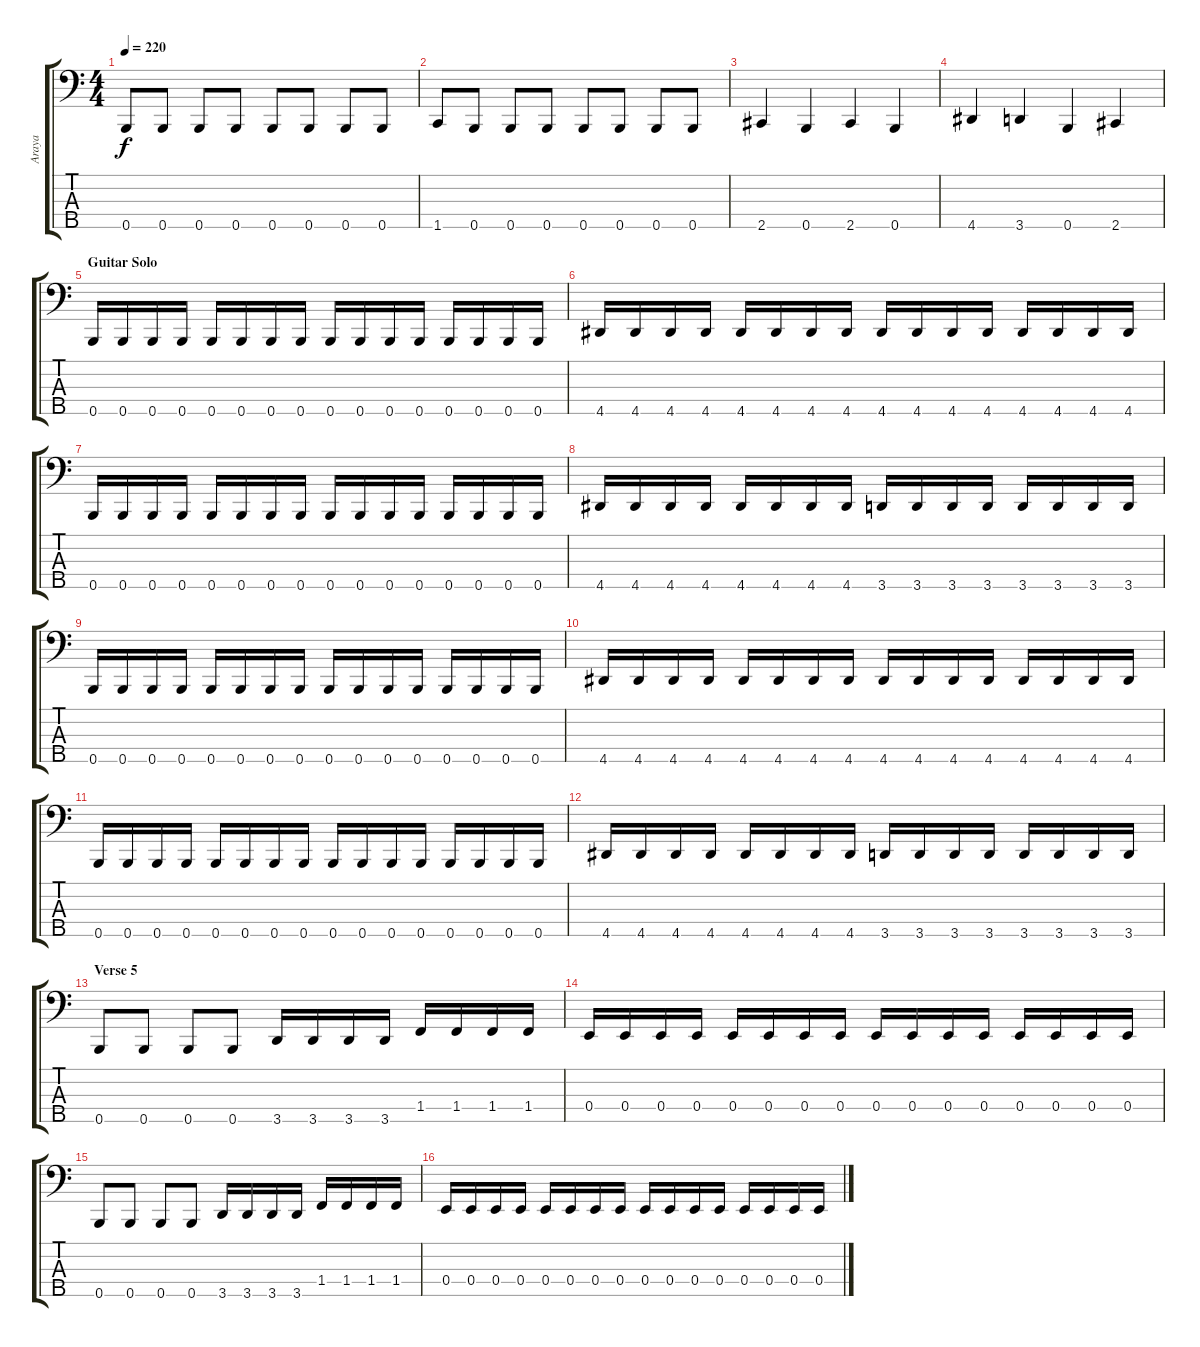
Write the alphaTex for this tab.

\track ("Araya" "Araya") {instrument electricbasspick}
\staff {score tabs}
\tuning (Gb2 D2 A1 E1 B0) {hide}
\ts (4 4)
\tempo 220
\clef f4
\ks c
0.5.8{dy f} 0.5.8 0.5.8 0.5.8 0.5.8 0.5.8 0.5.8 0.5.8 |
1.5.8 0.5.8 0.5.8 0.5.8 0.5.8 0.5.8 0.5.8 0.5.8 |
2.5.4 0.5.4 2.5.4 0.5.4 |
4.5.4 3.5.4 0.5.4 2.5.4 |
\section ("" "Guitar Solo")
0.5.16 0.5.16 0.5.16 0.5.16 0.5.16 0.5.16 0.5.16 0.5.16 0.5.16 0.5.16 0.5.16 0.5.16 0.5.16 0.5.16 0.5.16 0.5.16 |
4.5.16 4.5.16 4.5.16 4.5.16 4.5.16 4.5.16 4.5.16 4.5.16 4.5.16 4.5.16 4.5.16 4.5.16 4.5.16 4.5.16 4.5.16 4.5.16 |
0.5.16 0.5.16 0.5.16 0.5.16 0.5.16 0.5.16 0.5.16 0.5.16 0.5.16 0.5.16 0.5.16 0.5.16 0.5.16 0.5.16 0.5.16 0.5.16 |
4.5.16 4.5.16 4.5.16 4.5.16 4.5.16 4.5.16 4.5.16 4.5.16 3.5.16 3.5.16 3.5.16 3.5.16 3.5.16 3.5.16 3.5.16 3.5.16 |
0.5.16 0.5.16 0.5.16 0.5.16 0.5.16 0.5.16 0.5.16 0.5.16 0.5.16 0.5.16 0.5.16 0.5.16 0.5.16 0.5.16 0.5.16 0.5.16 |
4.5.16 4.5.16 4.5.16 4.5.16 4.5.16 4.5.16 4.5.16 4.5.16 4.5.16 4.5.16 4.5.16 4.5.16 4.5.16 4.5.16 4.5.16 4.5.16 |
0.5.16 0.5.16 0.5.16 0.5.16 0.5.16 0.5.16 0.5.16 0.5.16 0.5.16 0.5.16 0.5.16 0.5.16 0.5.16 0.5.16 0.5.16 0.5.16 |
4.5.16 4.5.16 4.5.16 4.5.16 4.5.16 4.5.16 4.5.16 4.5.16 3.5.16 3.5.16 3.5.16 3.5.16 3.5.16 3.5.16 3.5.16 3.5.16 |
\section ("" "Verse 5")
0.5.8 0.5.8 0.5.8 0.5.8 3.5.16 3.5.16 3.5.16 3.5.16 1.4.16 1.4.16 1.4.16 1.4.16 |
0.4.16 0.4.16 0.4.16 0.4.16 0.4.16 0.4.16 0.4.16 0.4.16 0.4.16 0.4.16 0.4.16 0.4.16 0.4.16 0.4.16 0.4.16 0.4.16 |
0.5.8 0.5.8 0.5.8 0.5.8 3.5.16 3.5.16 3.5.16 3.5.16 1.4.16 1.4.16 1.4.16 1.4.16 |
0.4.16 0.4.16 0.4.16 0.4.16 0.4.16 0.4.16 0.4.16 0.4.16 0.4.16 0.4.16 0.4.16 0.4.16 0.4.16 0.4.16 0.4.16 0.4.16
